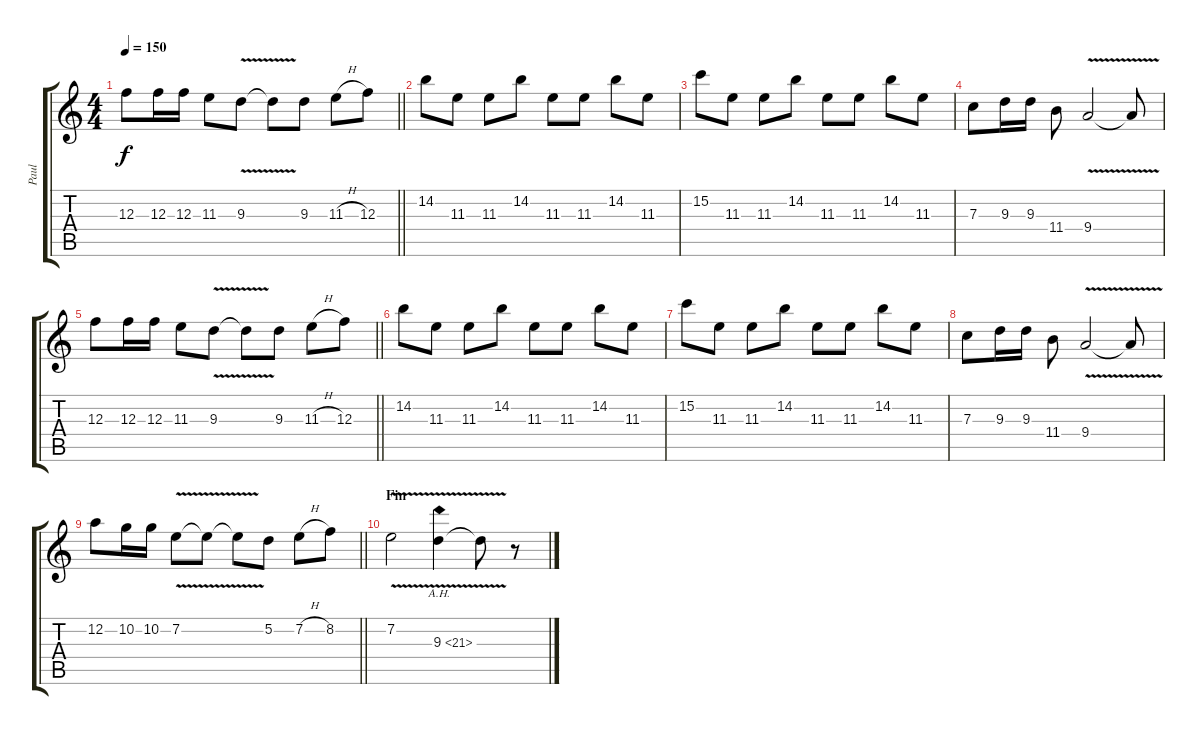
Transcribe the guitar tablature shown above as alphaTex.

\track ("Paul" "Paul") {instrument distortionguitar}
\staff {score tabs}
\tuning (D4 A3 F3 C3 G2 D2) {hide}
\ts (4 4)
\tempo 150
\clef g2
\barLineRight lightlight
\ks c
12.3.8{dy f} 12.3.16 12.3.16 11.3.8 9.3{v}.8 9.3{v t}.8 9.3.8 11.3{h}.8 12.3.8 |
14.2.8 11.3.8 11.3.8 14.2.8 11.3.8 11.3.8 14.2.8 11.3.8 |
15.2.8 11.3.8 11.3.8 14.2.8 11.3.8 11.3.8 14.2.8 11.3.8 |
7.3.8 9.3.16 9.3.16 11.4.8 9.4{v}.2 9.4{v t}.8 |
\barLineRight lightlight
12.3.8 12.3.16 12.3.16 11.3.8 9.3{v}.8 9.3{v t}.8 9.3.8 11.3{h}.8 12.3.8 |
14.2.8 11.3.8 11.3.8 14.2.8 11.3.8 11.3.8 14.2.8 11.3.8 |
15.2.8 11.3.8 11.3.8 14.2.8 11.3.8 11.3.8 14.2.8 11.3.8 |
7.3.8 9.3.16 9.3.16 11.4.8 9.4{v}.2 9.4{v t}.8 |
\barLineRight lightlight
12.2.8 10.2.16 10.2.16 7.2{v}.8 7.2{v t}.8 7.2{v t}.8 5.2.8 7.2{h}.8 8.2.8 |
\section ("" "Fin")
7.2{v}.2 9.3{ah 12 v}.4 9.3{t}.8 r.8
